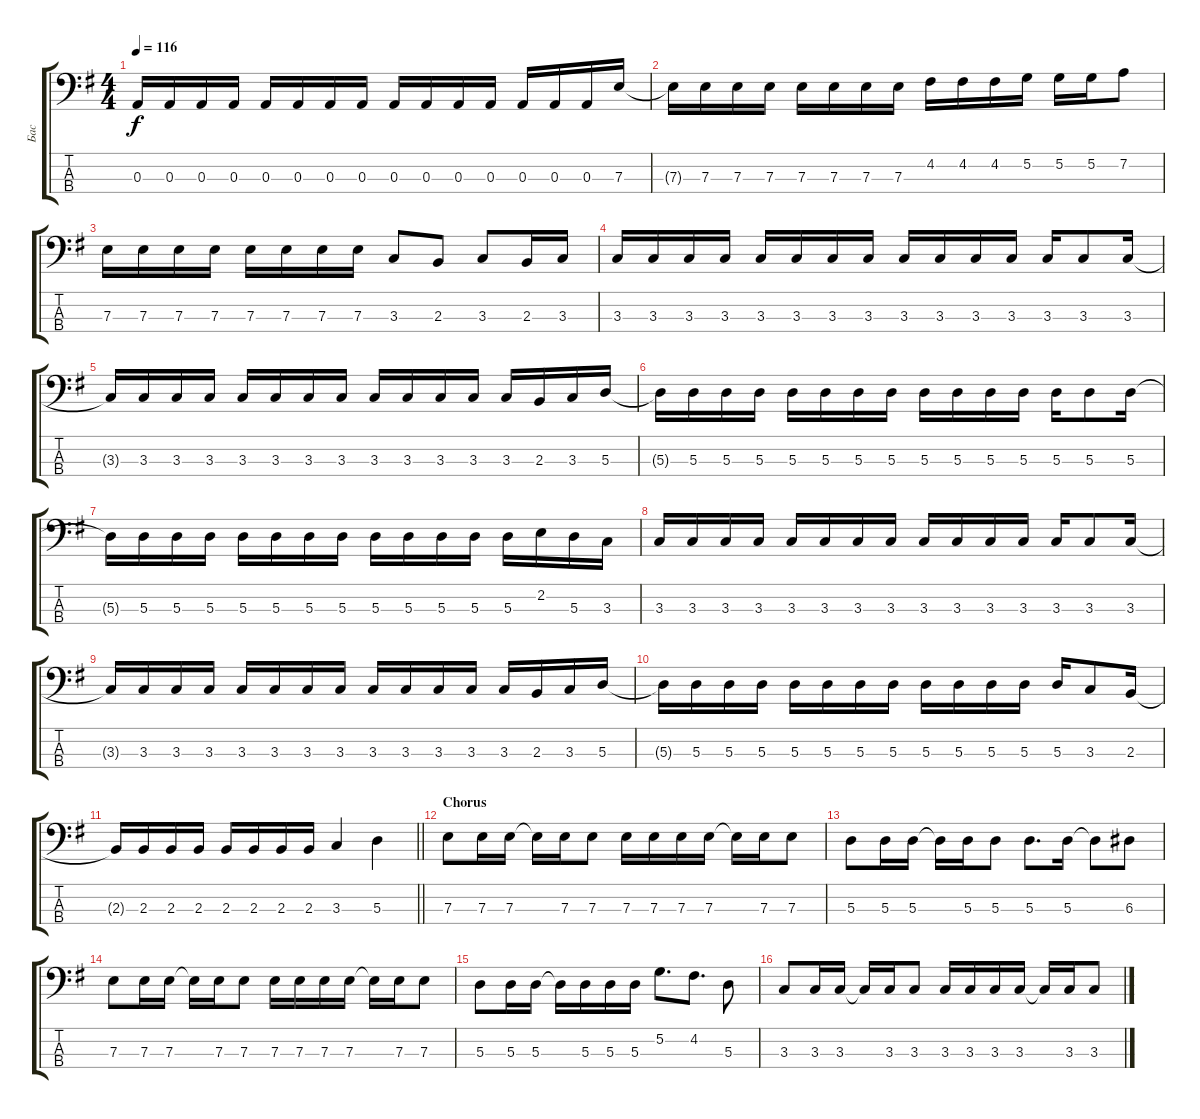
\track ("Бас" "Бас") {instrument electricbasspick}
\staff {score tabs}
\tuning (G2 D2 A1 E1) {hide}
\ts (4 4)
\tempo 116
\clef f4
\ks eminor
0.3{t}.16{dy f} 0.3.16 0.3.16 0.3.16 0.3.16 0.3.16 0.3.16 0.3.16 0.3.16 0.3.16 0.3.16 0.3.16 0.3.16 0.3.16 0.3.16 7.3.16 |
7.3{t}.16 7.3.16 7.3.16 7.3.16 7.3.16 7.3.16 7.3.16 7.3.16 4.2.16 4.2.16 4.2.16 5.2.16 5.2.16 5.2.16 7.2.8 |
7.3.16 7.3.16 7.3.16 7.3.16 7.3.16 7.3.16 7.3.16 7.3.16 3.3.8 2.3.8 3.3.8 2.3.16 3.3.16 |
3.3.16 3.3.16 3.3.16 3.3.16 3.3.16 3.3.16 3.3.16 3.3.16 3.3.16 3.3.16 3.3.16 3.3.16 3.3.16 3.3.8 3.3.16 |
3.3{t}.16 3.3.16 3.3.16 3.3.16 3.3.16 3.3.16 3.3.16 3.3.16 3.3.16 3.3.16 3.3.16 3.3.16 3.3.16 2.3.16 3.3.16 5.3.16 |
5.3{t}.16 5.3.16 5.3.16 5.3.16 5.3.16 5.3.16 5.3.16 5.3.16 5.3.16 5.3.16 5.3.16 5.3.16 5.3.16 5.3.8 5.3.16 |
5.3{t}.16 5.3.16 5.3.16 5.3.16 5.3.16 5.3.16 5.3.16 5.3.16 5.3.16 5.3.16 5.3.16 5.3.16 5.3.16 2.2.16 5.3.16 3.3.16 |
3.3.16 3.3.16 3.3.16 3.3.16 3.3.16 3.3.16 3.3.16 3.3.16 3.3.16 3.3.16 3.3.16 3.3.16 3.3.16 3.3.8 3.3.16 |
3.3{t}.16 3.3.16 3.3.16 3.3.16 3.3.16 3.3.16 3.3.16 3.3.16 3.3.16 3.3.16 3.3.16 3.3.16 3.3.16 2.3.16 3.3.16 5.3.16 |
5.3{t}.16 5.3.16 5.3.16 5.3.16 5.3.16 5.3.16 5.3.16 5.3.16 5.3.16 5.3.16 5.3.16 5.3.16 5.3.16 3.3.8 2.3.16 |
\barLineRight lightlight
2.3{t}.16 2.3.16 2.3.16 2.3.16 2.3.16 2.3.16 2.3.16 2.3.16 3.3.4 5.3.4 |
\section ("" "Chorus")
7.3.8 7.3.16 7.3.16 7.3{t}.16 7.3.16 7.3.8 7.3.16 7.3.16 7.3.16 7.3.16 7.3{t}.16 7.3.16 7.3.8 |
5.3.8 5.3.16 5.3.16 5.3{t}.16 5.3.16 5.3.8 5.3.8{d} 5.3.16 5.3{t}.8 6.3.8 |
7.3.8 7.3.16 7.3.16 7.3{t}.16 7.3.16 7.3.8 7.3.16 7.3.16 7.3.16 7.3.16 7.3{t}.16 7.3.16 7.3.8 |
5.3.8 5.3.16 5.3.16 5.3{t}.16 5.3.16 5.3.16 5.3.16 5.2.8{d} 4.2.8{d} 5.3.8 |
3.3.8 3.3.16 3.3.16 3.3{t}.16 3.3.16 3.3.8 3.3.16 3.3.16 3.3.16 3.3.16 3.3{t}.16 3.3.16 3.3.8
